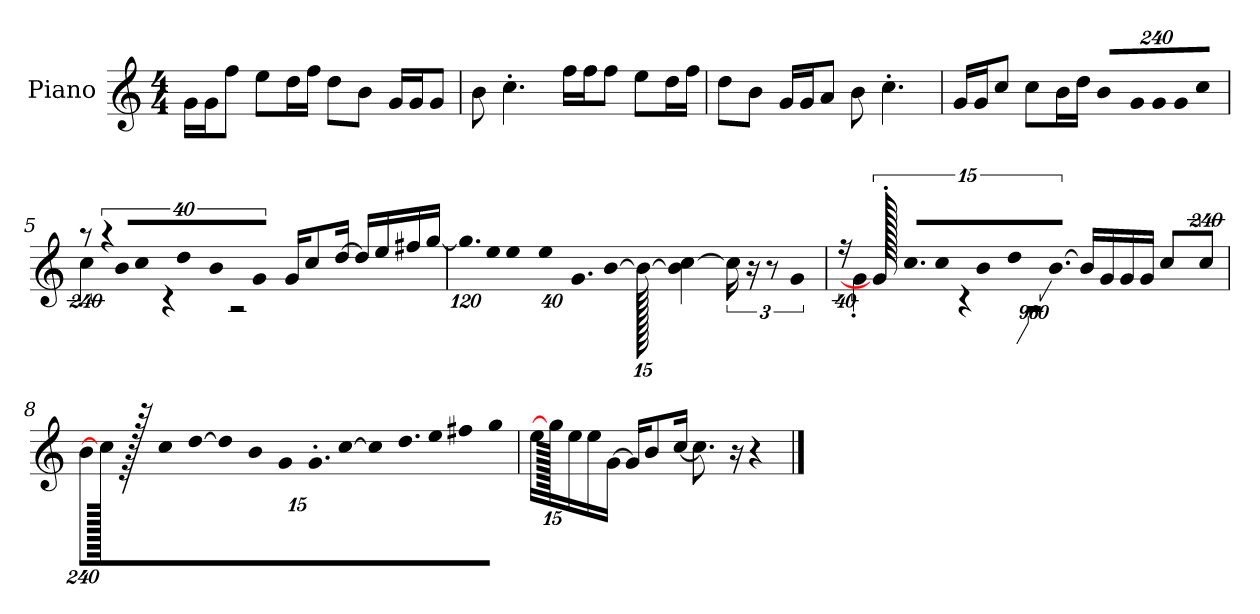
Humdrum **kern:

**kern
*part1
*staff1
*I"Piano
*I'P-no
*clefG2
*k[]
*M4/4
*MM90
=1
16g\LL
16g\J
8ff\J
8ee\L
16dd\L
16ff\JJ
8dd\L
8b\J
16g/LL
16g/J
8g/J
=2
8b\
4.cc'\
16ff\LL
16ff\J
8ff\J
8ee\L
16dd\L
16ff\JJ
=3
8dd\L
8b\J
16g/LL
16g/J
8a/J
8b\
4.cc'\
=4
16g/LL
16g/J
8cc/J
8cc\L
16b\L
16dd\JJ
*Xbrackettup
!LO:N:vis=8
960%137b/L
!LO:N:vis=16
1920%137g/L
!LO:N:vis=16
1920%137g/
!LO:N:vis=16
1920%137g/J
!LO:N:vis=8
960%137cc/J
!!LO:LB:g=z
=5
*brackettup
!LO:N:vis=16
*^
1920%137r	4cc'\
!LO:N:vis=32	!
640%23r	.
!LO:N:vis=32	!
640%23b/KLL	.
!LO:N:vis=16	!
1920%137cc/J	.
!LO:N:vis=8	!
960%137dd/	.
.	4r
!LO:N:vis=16	!
1920%137b/L	.
!LO:N:vis=16	!
1920%137g/JJ	.
16g/KL	2r
8cc/	.
[16dd/Jk	.
16dd/LL]	.
16ee/	.
16ff#X/	.
[16gg/JJ	.
*v	*v
=6
*Xbrackettup
!LO:N:vis=16.
960%103gg\LL]
!LO:N:vis=32
640%23ee\K
!LO:N:vis=16
1920%137ee\
!LO:N:vis=16
1920%137ee\
!LO:N:vis=16.
960%103g\
[384%41b\J
1920b\_
4b\] [4cc\
*brackettup
24cc\]
24r
12r
[640%53g/
=7
!LO:N:vis=32
*^
640%23r	1920ryy
.	4g'\
1920g'/]	.
!LO:N:vis=16.	!
960%103cc/KL	.
!LO:N:vis=8	!
960%137cc/	.
.	4r
!LO:N:vis=16	!
1920%137b/L	.
!LO:N:vis=32	!
640%23dd/K	.
!LO:N:vis=16.	!
[960%103b/JJ	.
.	1920%959r
16b/LL]	.
16g/	.
16g/	.
16g/JJ	.
8cc/L	.
[1920%239cc/J	.
.	1920ryy
*v	*v
!!LO:LB:g=z
=8
*Xbrackettup
*^
!LO:N:vis=16	!
*v	*v
1920%137b\LL
1920cc/]
1920r
!LO:N:vis=32
640%23cc\L
!LO:N:vis=32
[640%23dd\JJ
!LO:N:vis=8
960%137dd\]
!LO:N:vis=16
1920%137b\L
!LO:N:vis=32
640%23g\K
!LO:N:vis=16.
960%103g'\JJ
[240%17cc\L
192%7cc\LL]
!LO:N:vis=16.
960%103dd\
!LO:N:vis=16
1920%137ee\
!LO:N:vis=16
1920%137ff#X\J
[640%91gg\
=9
16ee\LL
1920gg\]
16ee\
16ee\
[16g\JJ
16g/KL]
8b/
[16cc/Jk
8.cc\]
16r
4r
==
*-
